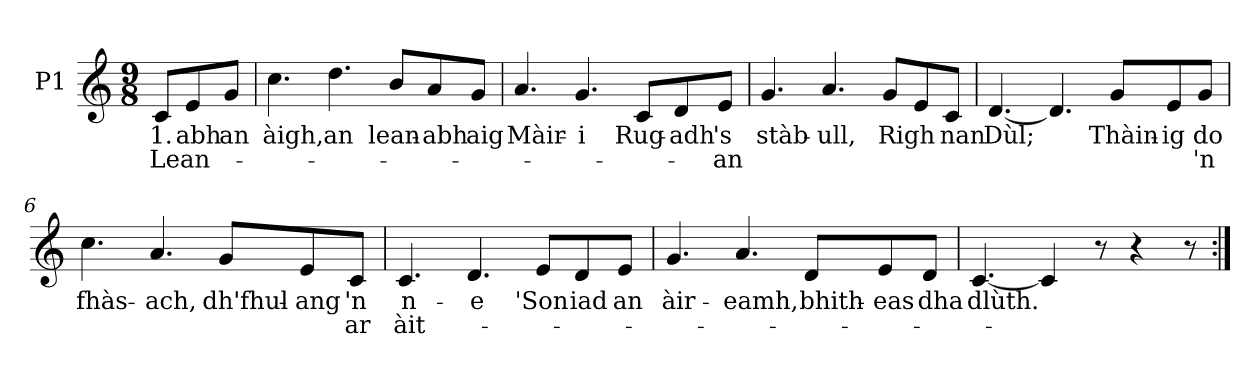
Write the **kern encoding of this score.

**kern	**text	**text
*part1	*part1	*part1
*staff1	*staff1	*staff1
*I"P1	*	*
!!LO:PB:g=z
*clefG2	*	*
*k[]	*	*
*C:	*	*
*M9/8	*	*
=1	=1	=1
!	!LO:LY:b:color=#000000	!LO:LY:b:color=#000000
8ci/L	1.	Lean-
!	!LO:LY:b:color=#000000	!
8ei/	-abh	.
!	!LO:LY:b:color=#000000	!
8gi/J	an	.
=2	=2	=2
!	!LO:LY:b:color=#000000	!
4.cci\	àigh,	.
!	!LO:LY:b:color=#000000	!
4.ddi\	an	.
!	!LO:LY:b:color=#000000	!
8bi/L	lean-	.
!	!LO:LY:b:color=#000000	!
8ai/	-abh	.
!	!LO:LY:b:color=#000000	!
8gi/J	aig	.
=3	=3	=3
!	!LO:LY:b:color=#000000	!
4.ai/	Màir-	.
!	!LO:LY:b:color=#000000	!
4.gi/	-i	.
!	!LO:LY:b:color=#000000	!
8ci/L	Rug-	.
!	!LO:LY:b:color=#000000	!
8di/	-adh	.
!	!LO:LY:b:color=#000000	!LO:LY:b:color=#000000
8ei/J	's	an
!!LO:LB:g=z
=4	=4	=4
!	!LO:LY:b:color=#000000	!
4.gi/	stàb-	.
!	!LO:LY:b:color=#000000	!
4.ai/	-ull,	.
!	!LO:LY:b:color=#000000	!
8gi/L	Righ	.
8ei/	.	.
!	!LO:LY:b:color=#000000	!
8ci/J	nan	.
=5	=5	=5
!	!LO:LY:b:color=#000000	!
[4.di/	Dùl;	.
4.di/]	.	.
!	!LO:LY:b:color=#000000	!
8gi/L	Thàin-	.
!	!LO:LY:b:color=#000000	!
8ei/	-ig	.
!	!LO:LY:b:color=#000000	!LO:LY:b:color=#000000
8gi/J	do	'n
=6	=6	=6
!	!LO:LY:b:color=#000000	!
4.cci\	fhàs-	.
!	!LO:LY:b:color=#000000	!
4.ai/	-ach,	.
!	!LO:LY:b:color=#000000	!
8gi/L	dh'fhul-	.
!	!LO:LY:b:color=#000000	!
8ei/	-ang	.
!	!LO:LY:b:color=#000000	!LO:LY:b:color=#000000
8ci/J	'n	ar
!!LO:LB:g=z
=7	=7	=7
!	!LO:LY:b:color=#000000	!LO:LY:b:color=#000000
4.ci/	n-	-àit-
!	!LO:LY:b:color=#000000	!
4.di/	-e	.
!	!LO:LY:b:color=#000000	!
8ei/L	'Son	.
!	!LO:LY:b:color=#000000	!
8di/	iad	.
!	!LO:LY:b:color=#000000	!
8ei/J	an	.
=8	=8	=8
!	!LO:LY:b:color=#000000	!
4.gi/	àir-	.
!	!LO:LY:b:color=#000000	!
4.ai/	-eamh,	.
!	!LO:LY:b:color=#000000	!
8di/L	bhith-	.
!	!LO:LY:b:color=#000000	!
8ei/	-eas	.
!	!LO:LY:b:color=#000000	!
8di/J	dha	.
=9	=9	=9
!	!LO:LY:b:color=#000000	!
[4.ci/	dlùth.	.
4ci/]	.	.
8r	.	.
4r	.	.
8r	.	.
=:|!	=:|!	=:|!
*-	*-	*-
